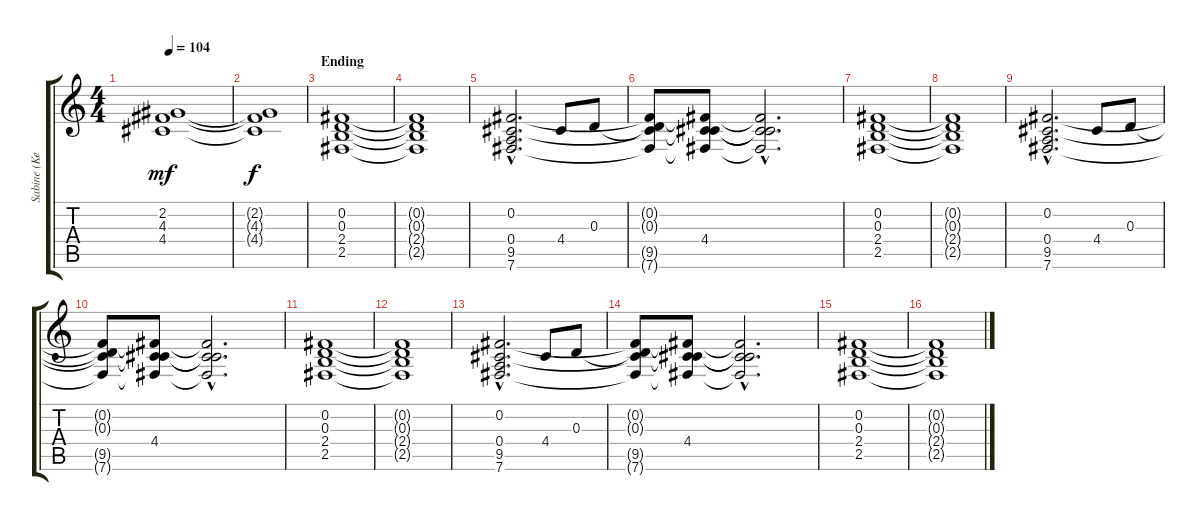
\track ("Sabine (KeybHigh)" "Sabine (Ke") {instrument stringensemble1}
\staff {score tabs}
\tuning (B4 Gb4 D4 A3 E3 B2) {hide}
\ts (4 4)
\tempo 104
\clef g2
\ks c
(2.2 4.3 4.4).1{dy mf} |
(2.2{t} 4.3{t} 4.4{t}).1{dy f} |
\section ("" "Ending")
(0.2 0.3 2.4 2.5).1{volume 14} |
(0.2{t} 0.3{t} 2.4{t} 2.5{t}).1 |
(0.2{hac} 0.4{hac} 9.5{hac} 7.6{hac}).2{d} 4.4.8 0.3.8 |
(0.2{t} 0.3{t} 9.5{t} 7.6{t}).8 (0.2{t} 4.4 9.5{t} 7.6{t}).8 (0.2{hac t} 4.4{hac t} 9.5{hac t} 7.6{hac t}).2{d} |
(0.2 0.3 2.4 2.5).1 |
(0.2{t} 0.3{t} 2.4{t} 2.5{t}).1 |
(0.2{hac} 0.4{hac} 9.5{hac} 7.6{hac}).2{d} 4.4.8 0.3.8 |
(0.2{t} 0.3{t} 9.5{t} 7.6{t}).8 (0.2{t} 4.4 9.5{t} 7.6{t}).8 (0.2{hac t} 4.4{hac t} 9.5{hac t} 7.6{hac t}).2{d} |
(0.2 0.3 2.4 2.5).1{volume 14} |
(0.2{t} 0.3{t} 2.4{t} 2.5{t}).1 |
(0.2{hac} 0.4{hac} 9.5{hac} 7.6{hac}).2{d} 4.4.8 0.3.8 |
(0.2{t} 0.3{t} 9.5{t} 7.6{t}).8 (0.2{t} 4.4 9.5{t} 7.6{t}).8 (0.2{hac t} 4.4{hac t} 9.5{hac t} 7.6{hac t}).2{d} |
(0.2 0.3 2.4 2.5).1 |
(0.2{t} 0.3{t} 2.4{t} 2.5{t}).1
